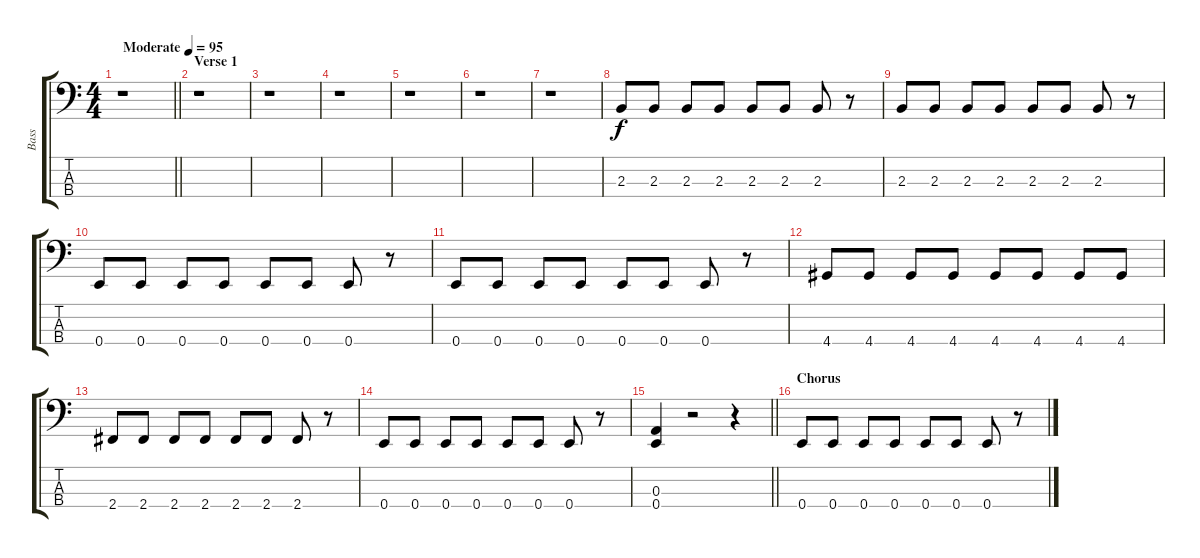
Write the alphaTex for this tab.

\track ("Bass" "Bass") {instrument electricbassfinger}
\staff {score tabs}
\tuning (G2 D2 A1 E1) {hide}
\ts (4 4)
\tempo (95 "Moderate")
\clef f4
\barLineRight lightlight
\ks c
r.1{dy f instrument electricbassfinger} |
\section ("" "Verse 1")
r.1 |
r.1 |
r.1 |
r.1 |
r.1 |
r.1 |
2.3.8 2.3.8 2.3.8 2.3.8 2.3.8 2.3.8 2.3.8 r.8 |
2.3.8 2.3.8 2.3.8 2.3.8 2.3.8 2.3.8 2.3.8 r.8 |
0.4.8 0.4.8 0.4.8 0.4.8 0.4.8 0.4.8 0.4.8 r.8 |
0.4.8 0.4.8 0.4.8 0.4.8 0.4.8 0.4.8 0.4.8 r.8 |
4.4.8 4.4.8 4.4.8 4.4.8 4.4.8 4.4.8 4.4.8 4.4.8 |
2.4.8 2.4.8 2.4.8 2.4.8 2.4.8 2.4.8 2.4.8 r.8 |
0.4.8 0.4.8 0.4.8 0.4.8 0.4.8 0.4.8 0.4.8 r.8 |
\barLineRight lightlight
(0.3 0.4).4 r.2 r.4 |
\section ("" "Chorus")
0.4.8 0.4.8 0.4.8 0.4.8 0.4.8 0.4.8 0.4.8 r.8
